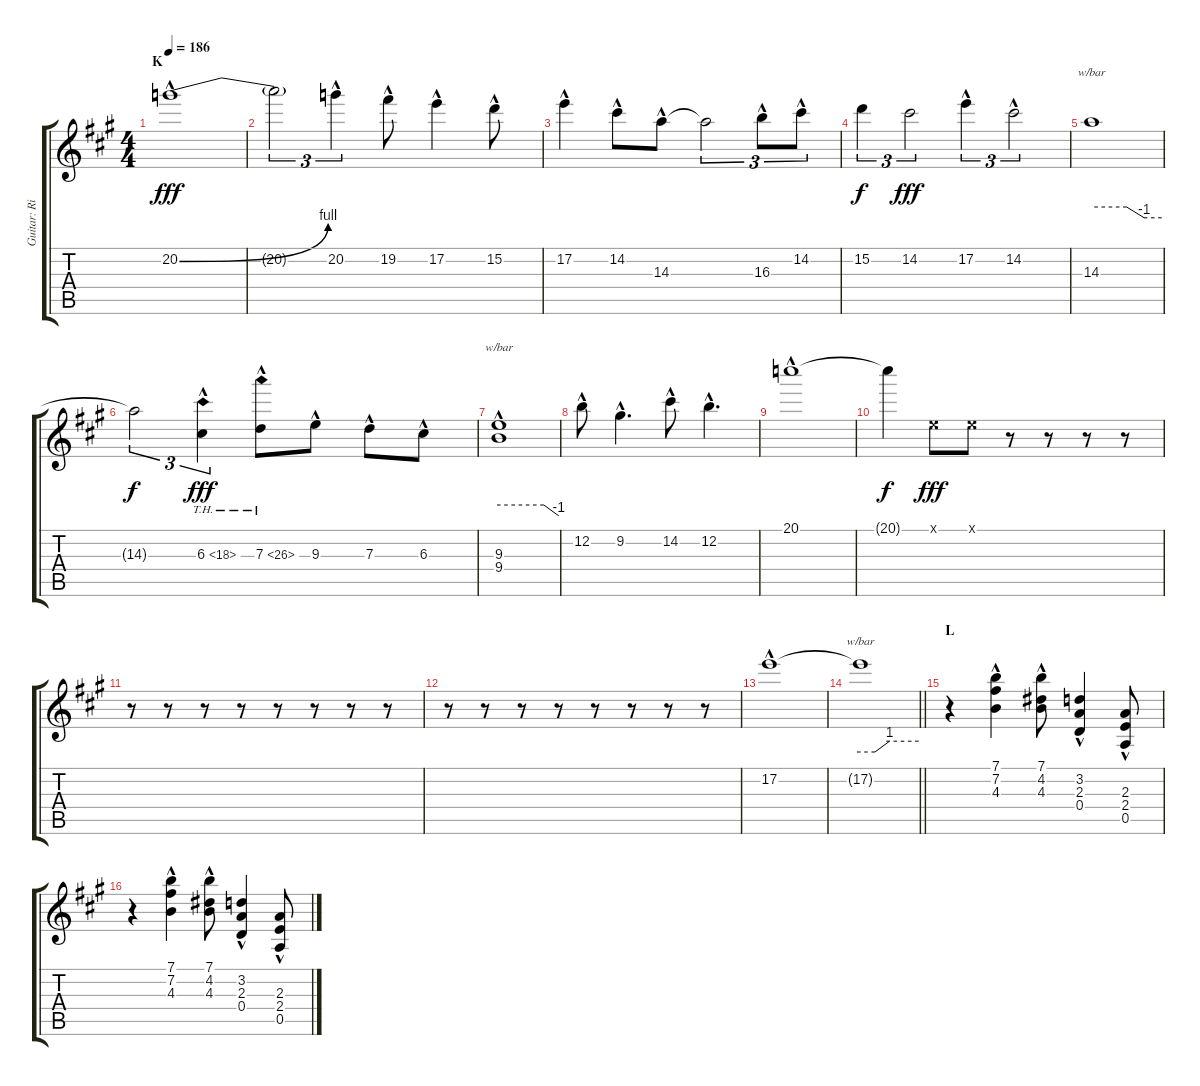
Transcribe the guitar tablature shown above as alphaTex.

\track ("Guitar: Rik" "Guitar: Ri") {instrument overdrivenguitar}
\staff {score tabs}
\tuning (E4 B3 G3 D3 A2 E2) {hide}
\ts (4 4)
\section ("" "K")
\tempo 186
\clef g2
\ks a
20.2{be (bend 0 0 60 4) hac}.1{dy fff} |
20.2{t}.2{tu (3 2)} 20.2{hac}.4{tu (3 2)} 19.2{hac}.8 17.2{hac}.4 15.2{hac}.8 |
17.2{hac}.4 14.2{hac}.8 14.3{hac}.8 14.3{t}.2{tu (3 2)} 16.3{hac}.8{tu (3 2)} 14.2{hac}.8{tu (3 2)} |
15.2.4{tu (3 2) dy f} 14.2.2{tu (3 2) dy fff} 17.2{hac}.4{tu (3 2)} 14.2{hac}.2{tu (3 2)} |
14.3.1{tbe (custom default 0 0 30 0 45 -4 60 -4)} |
14.3{t}.2{tu (3 2) dy f} 6.3{th 12 hac}.4{tu (3 2) dy fff} 7.3{th 19 hac}.8 9.3{hac}.8 7.3{hac}.8 6.3{hac}.8 |
(9.3{hac} 9.4{hac}).1{tbe (custom default 0 0 45 0 60 -4)} |
12.2{hac}.8 9.2{hac}.4{d} 14.2{hac}.8 12.2{hac}.4{d} |
20.1{hac}.1 |
20.1{t}.4{dy f} 0.1{x}.8{dy fff} 0.1{x}.8 r.8 r.8 r.8 r.8 |
r.8 r.8 r.8 r.8 r.8 r.8 r.8 r.8 |
r.8 r.8 r.8 r.8 r.8 r.8 r.8 r.8 |
17.2{hac}.1 |
\barLineRight lightlight
17.2{t}.1{tbe (custom default 0 0 15 0 30 4 60 4)} |
\section ("" "L")
r.4 (7.1{hac} 7.2{hac} 4.3{hac}).4 (7.1{hac} 4.2{hac} 4.3{hac}).8 (3.2{hac} 2.3{hac} 0.4{hac}).4 (2.3{hac} 2.4{hac} 0.5{hac}).8 |
r.4 (7.1{hac} 7.2{hac} 4.3{hac}).4 (7.1{hac} 4.2{hac} 4.3{hac}).8 (3.2{hac} 2.3{hac} 0.4{hac}).4 (2.3{hac} 2.4{hac} 0.5{hac}).8
